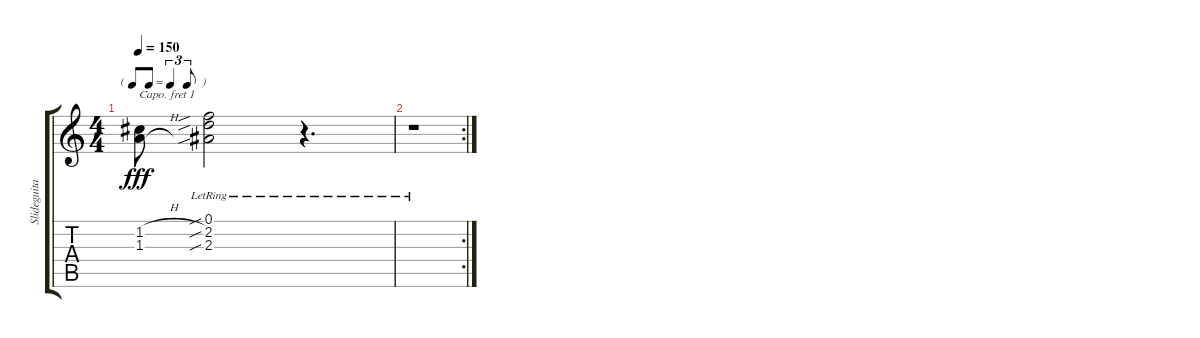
\track ("Slideguitar" "Slideguita") {instrument electricguitarclean}
\staff {score tabs}
\capo 1
\tuning (E4 B3 G3 D3 A2 E2) {hide}
\ts (4 4)
\tf triplet8th
\tempo 150
\clef g2
\ks c
(1.2{h} 1.3{h}).8{dy fff} (0.1{sib lr} 2.2{sib lr} 2.3{sib lr}).2 r.4{d} |
\rc 2
r.1
